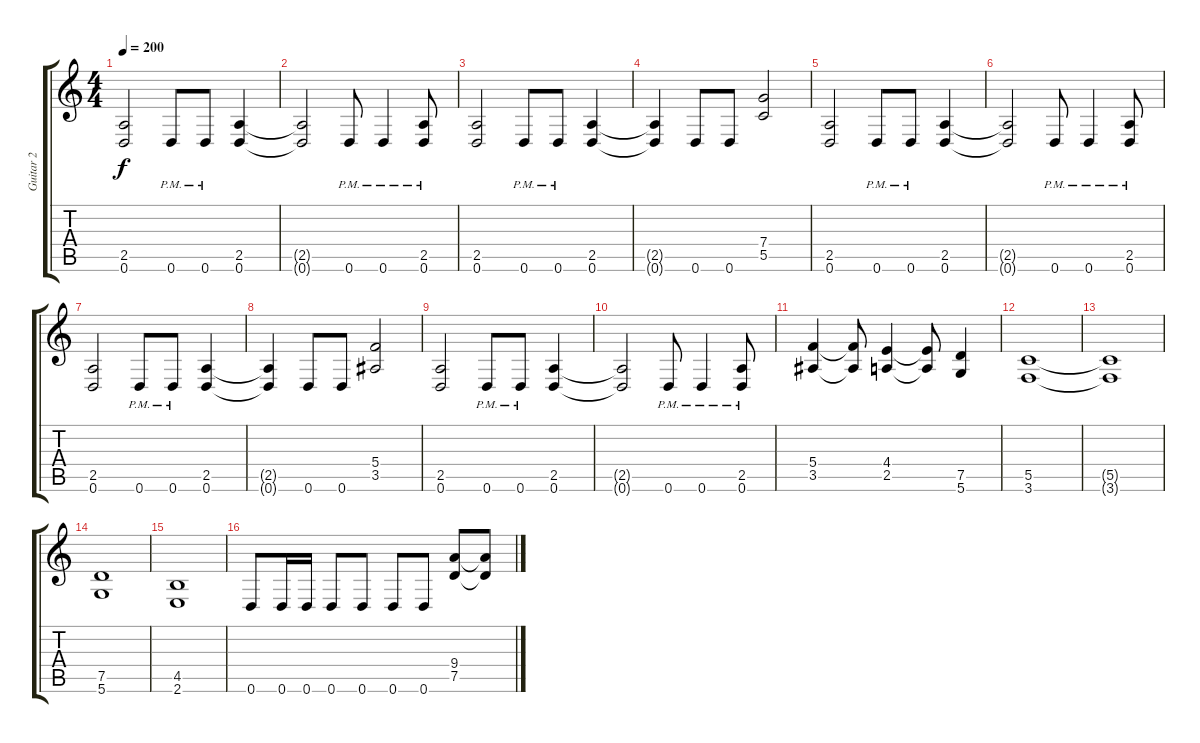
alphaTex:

\track ("Guitar 2" "Guitar 2") {instrument distortionguitar}
\staff {score tabs}
\tuning (D4 A3 F3 C3 G2 D2) {hide}
\ts (4 4)
\tempo 200
\clef g2
\ks c
(2.5 0.6).2{dy f} 0.6{pm}.8 0.6{pm}.8 (2.5 0.6).4 |
(2.5{t} 0.6{t}).2 0.6{pm}.8 0.6{pm}.4 (2.5{pm} 0.6{pm}).8 |
(2.5 0.6).2 0.6{pm}.8 0.6{pm}.8 (2.5 0.6).4 |
(2.5{t} 0.6{t}).4 0.6.8 0.6.8 (7.4 5.5).2 |
(2.5 0.6).2 0.6{pm}.8 0.6{pm}.8 (2.5 0.6).4 |
(2.5{t} 0.6{t}).2 0.6{pm}.8 0.6{pm}.4 (2.5{pm} 0.6{pm}).8 |
(2.5 0.6).2 0.6{pm}.8 0.6{pm}.8 (2.5 0.6).4 |
(2.5{t} 0.6{t}).4 0.6.8 0.6.8 (5.4 3.5).2 |
(2.5 0.6).2 0.6{pm}.8 0.6{pm}.8 (2.5 0.6).4 |
(2.5{t} 0.6{t}).2 0.6{pm}.8 0.6{pm}.4 (2.5{pm} 0.6{pm}).8 |
(5.4 3.5).4 (5.4{t} 3.5{t}).8 (4.4 2.5).4 (4.4{t} 2.5{t}).8 (7.5 5.6).4 |
(5.5 3.6).1 |
(5.5{t} 3.6{t}).1 |
(7.5 5.6).1 |
(4.5 2.6).1 |
0.6.8 0.6.16 0.6.16 0.6.8 0.6.8 0.6.8 0.6.8 (9.4 7.5).8 (9.4{t} 7.5{t}).8
